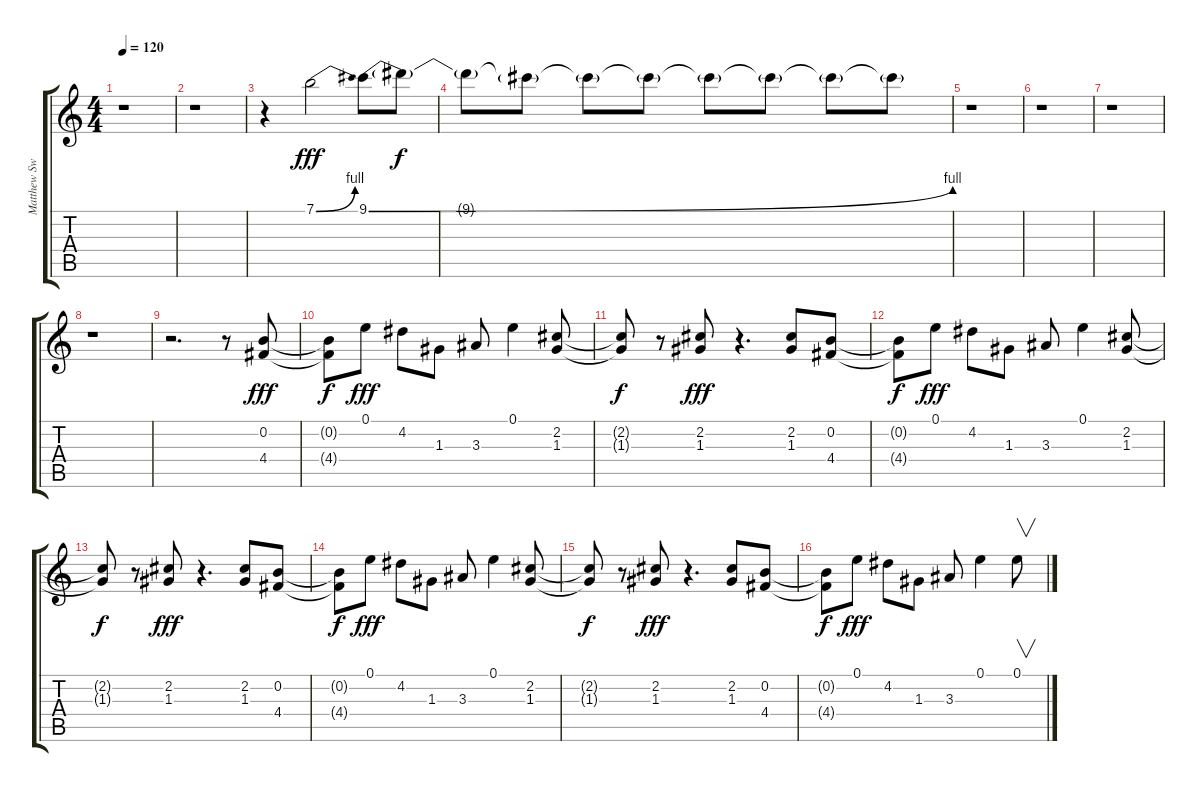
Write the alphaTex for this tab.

\track ("Matthew Sweet (Guitar 2)" "Matthew Sw") {instrument overdrivenguitar}
\staff {score tabs}
\tuning (E4 B3 G3 D3 A2 E2) {hide}
\ts (4 4)
\tempo 120
\clef g2
\ks c
r.1{dy fff instrument overdrivenguitar} |
r.1 |
r.4 7.1{be (bend 0 0 60 4)}.2 9.1{be (bend 0 0 60 4)}.8 9.1{t}.8{dy f} |
9.1{t}.8 9.1{t}.8 9.1{t}.8{volume 12} 9.1{t}.8{volume 10} 9.1{t}.8{volume 8} 9.1{t}.8{volume 6} 9.1{t}.8{volume 5} 9.1{t}.8{volume 4} |
r.1 |
r.1 |
r.1 |
r.1 |
r.2{d} r.8 (0.2 4.4).8{dy fff volume 11} |
(0.2{t} 4.4{t}).8{dy f} 0.1.8{dy fff} 4.2.8 1.3.8 3.3.8 0.1.4 (2.2 1.3).8 |
(2.2{t} 1.3{t}).8{dy f} r.8 (2.2 1.3).8{dy fff} r.4{d} (2.2 1.3).8 (0.2 4.4).8 |
(0.2{t} 4.4{t}).8{dy f} 0.1.8{dy fff} 4.2.8 1.3.8 3.3.8 0.1.4 (2.2 1.3).8 |
(2.2{t} 1.3{t}).8{dy f} r.8 (2.2 1.3).8{dy fff} r.4{d} (2.2 1.3).8 (0.2 4.4).8 |
(0.2{t} 4.4{t}).8{dy f} 0.1.8{dy fff} 4.2.8 1.3.8 3.3.8 0.1.4 (2.2 1.3).8 |
(2.2{t} 1.3{t}).8{dy f} r.8 (2.2 1.3).8{dy fff} r.4{d} (2.2 1.3).8 (0.2 4.4).8 |
(0.2{t} 4.4{t}).8{dy f} 0.1.8{dy fff} 4.2.8 1.3.8 3.3.8 0.1.4 0.1.8{v}
